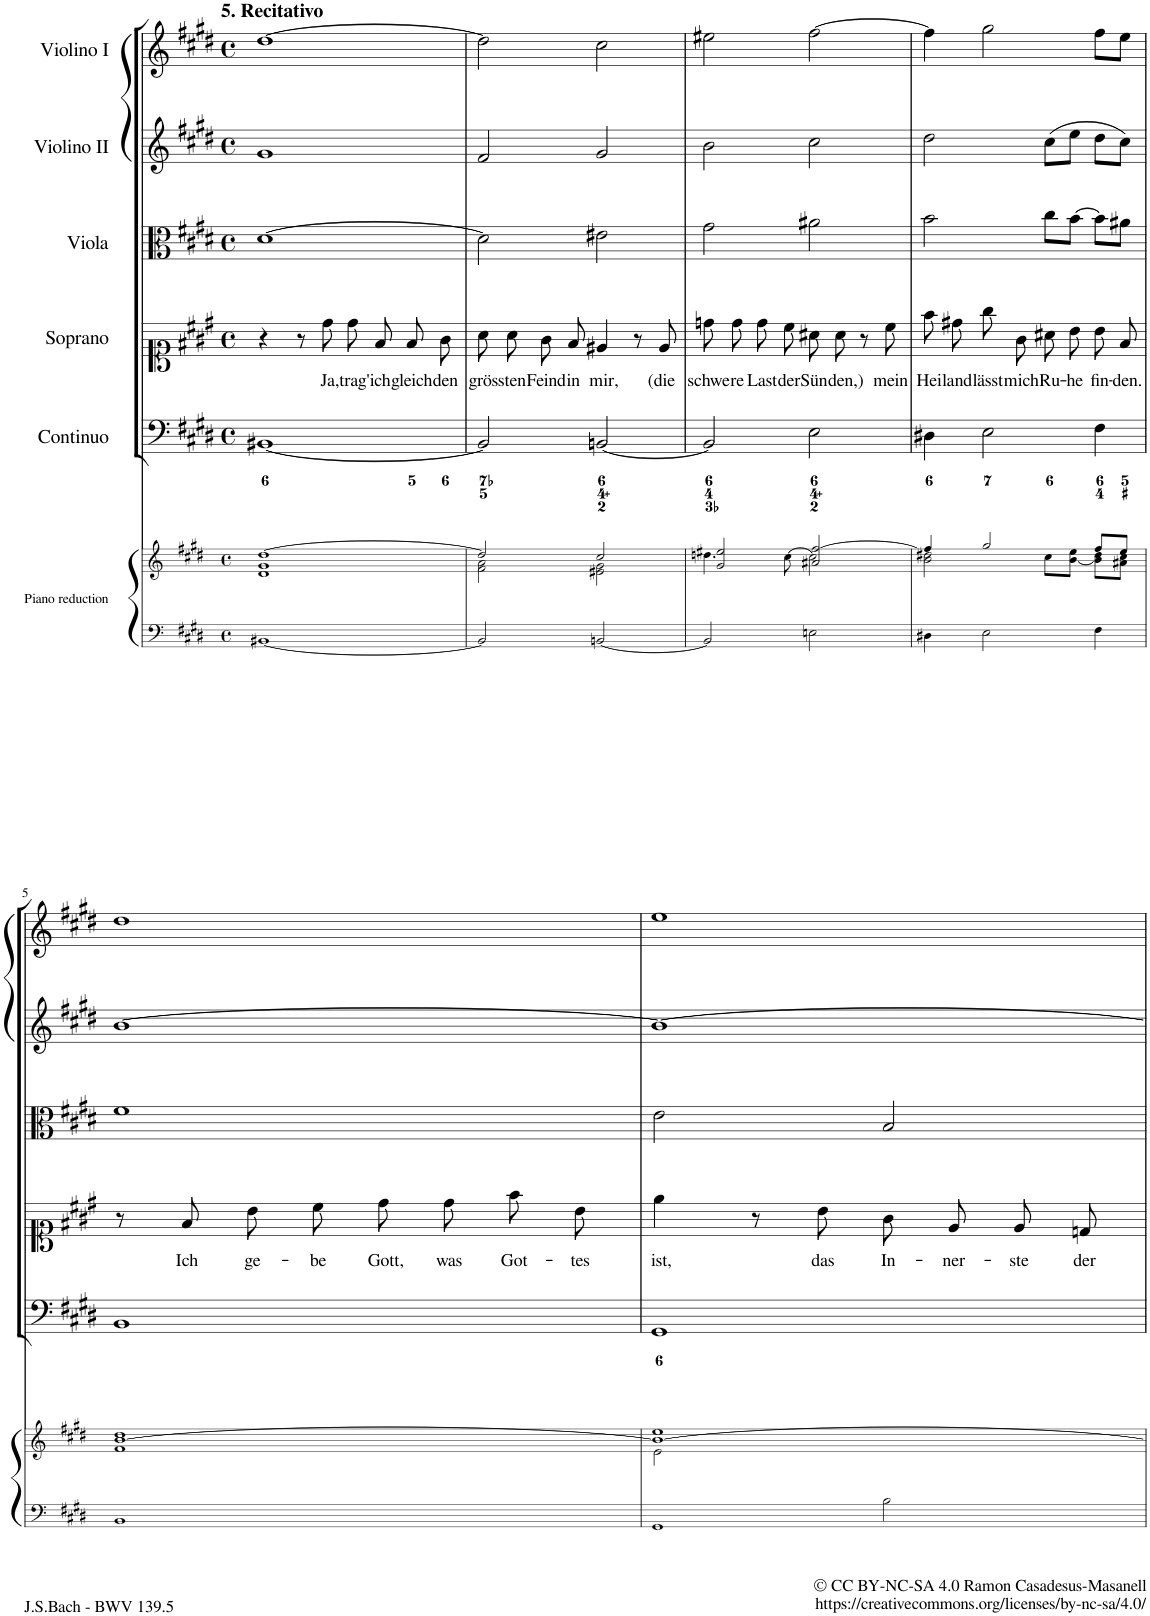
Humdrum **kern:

**kern	**kern	**kern	**kern	**text	**kern	**kern	**kern
*part6	*part6	*part5	*part4	*part4	*part3	*part2	*part1
*staff7	*staff6	*staff5	*staff4	*staff4	*staff3	*staff2	*staff1
*I"Piano reduction	*	*I"Continuo	*I"Soprano	*	*I"Viola	*I"Violino II	*I"Violino I
*I'Pno	*	*	*	*	*I'Vla	*I'Vln	*I'Vln
*stria5	*stria5	*	*	*	*	*	*
*clefF4	*clefG2	*clefF4	*clefC1	*	*clefC3	*clefG2	*clefG2
*k[f#c#g#d#]	*k[f#c#g#d#]	*k[f#c#g#d#]	*k[f#c#g#d#]	*	*k[f#c#g#d#]	*k[f#c#g#d#]	*k[f#c#g#d#]
*M4/4	*M4/4	*M4/4	*M4/4	*	*M4/4	*M4/4	*M4/4
*met(c)	*met(c)	*met(c)	*met(c)	*	*met(c)	*met(c)	*met(c)
=1	=1	=1	=1	=1	=1	=1	=1
*	*^	*	*	*	*	*	*
!	!	!	!	!	!	!	!	!LO:TX:a:B:t=5. Recitativo
[1BB#X	[1dd#	1d# 1g#	[1BB#X	4r	.	[1d#	1g#	[1dd#
.	.	.	.	8r	.	.	.	.
!	!	!	!	!	!LO:LY:b	!	!	!
.	.	.	.	8dd#\	Ja,	.	.	.
!	!	!	!	!	!LO:LY:b	!	!	!
.	.	.	.	8dd#\L	trag'	.	.	.
!	!	!	!	!	!LO:LY:b	!	!	!
.	.	.	.	8f#\J	ich	.	.	.
!	!	!	!	!	!LO:LY:b	!	!	!
.	.	.	.	8f#/L	gleich	.	.	.
!	!	!	!	!	!LO:LY:b	!	!	!
.	.	.	.	8g#/J	den	.	.	.
=2	=2	=2	=2	=2	=2	=2	=2	=2
!	!	!	!	!	!LO:LY:b	!	!	!
2BB#/]	2dd#/]	2f#\ 2a\	2BB#/]	8a\L	grös-	2d#\]	2f#/	2dd#\]
!	!	!	!	!	!LO:LY:b	!	!	!
.	.	.	.	8a\J	-sten	.	.	.
!	!	!	!	!	!LO:LY:b	!	!	!
.	.	.	.	8g#/L	Feind	.	.	.
!	!	!	!	!	!LO:LY:b	!	!	!
.	.	.	.	8f#/J	in	.	.	.
!	!	!	!	!	!LO:LY:b	!	!	!
[2BBn/	2cc#/	2e#X\ 2g#\	[2BBn/	4e#X/	mir,	2e#X\	2g#/	2cc#\
.	.	.	.	8r	.	.	.	.
!	!	!	!	!	!LO:LY:b	!	!	!
.	.	.	.	8e#/	(die	.	.	.
=3	=3	=3	=3	=3	=3	=3	=3	=3
!	!	!	!	!	!LO:LY:b	!	!	!
2BB/]	2g#/ 2ee#X/	4.ddn\	2BB/]	8ddn\L	schwe-	2g#\	2b\	2ee#X\
!	!	!	!	!	!LO:LY:b	!	!	!
.	.	.	.	8dd\J	-re	.	.	.
!	!	!	!	!	!LO:LY:b	!	!	!
.	.	.	.	8dd\L	Last	.	.	.
!	!	!	!	!	!LO:LY:b	!	!	!
.	.	[>8cc#\	.	8cc#\J	der	.	.	.
!	!	!	!	!	!LO:LY:b	!	!	!
2En\	2a#X/ [2ff#/	2cc#\]	2E\	8a#X\L	Sün-	2a#X\	2cc#\	[2ff#\
!	!	!	!	!	!LO:LY:b	!	!	!
.	.	.	.	8a#\J	-den,)	.	.	.
.	.	.	.	8r	.	.	.	.
!	!	!	!	!	!LO:LY:b	!	!	!
.	.	.	.	8cc#\	mein	.	.	.
=4	=4	=4	=4	=4	=4	=4	=4	=4
!	!	!	!	!	!LO:LY:b	!	!	!
4D#X\	4ff#/]	2b\ 2dd#X\	4D#X\	8ff#\L	Hei-	2b\	2dd#\	4ff#\]
!	!	!	!	!	!LO:LY:b	!	!	!
.	.	.	.	8dd#X\J	-land	.	.	.
!	!	!	!	!	!LO:LY:b	!	!	!
2E\	2gg#/	.	2E\	8gg#\L	lässt	.	.	2gg#\
!	!	!	!	!	!LO:LY:b	!	!	!
.	.	.	.	8g#\J	mich	.	.	.
!	!	!	!	!	!LO:LY:b	!	!	!
.	.	8cc#\L	.	8a#X\L	Ru-	8cc#\L	(8cc#\L	.
!	!	!	!	!	!LO:LY:b	!	!	!
.	.	[8b\ 8ee\J	.	8b\J	-he	[8b\J	8ee\J	.
!	!	!	!	!	!LO:LY:b	!	!	!
4F#\	8ff#/L	8b\] 8dd#\L	4F#\	8b\L	fin-	8b\L]	8dd#\L	8ff#\L
!	!	!	!	!	!LO:LY:b	!	!	!
.	8ee/J	8a#X\ 8cc#\J	.	8f#\J	-den.	8a#X\J	8cc#\J)	8ee\J
!!LO:LB:g=z
=5	=5	=5	=5	=5	=5	=5	=5	=5
1BB	[1b 1dd#	1f#	1BB	8r	.	1f#	[1b	1dd#
!	!	!	!	!	!LO:LY:b	!	!	!
.	.	.	.	8f#/	Ich	.	.	.
!	!	!	!	!	!LO:LY:b	!	!	!
.	.	.	.	8b\L	ge-	.	.	.
!	!	!	!	!	!LO:LY:b	!	!	!
.	.	.	.	8cc#\J	-be	.	.	.
!	!	!	!	!	!LO:LY:b	!	!	!
.	.	.	.	8dd#\L	Gott,	.	.	.
!	!	!	!	!	!LO:LY:b	!	!	!
.	.	.	.	8dd#\J	was	.	.	.
!	!	!	!	!	!LO:LY:b	!	!	!
.	.	.	.	8ff#\L	Got-	.	.	.
!	!	!	!	!	!LO:LY:b	!	!	!
.	.	.	.	8b\J	-tes	.	.	.
=6	=6	=6	=6	=6	=6	=6	=6	=6
*^	*	*	*	*	*	*	*	*
!	!	!	!	!	!	!LO:LY:b	!	!	!
2ryy	1GG#	1b_ 1ee	2e\	1GG#	4ee\	ist,	2e\	1b_	1ee
.	.	.	.	.	8r	.	.	.	.
!	!	!	!	!	!	!LO:LY:b	!	!	!
.	.	.	.	.	8b\	das	.	.	.
!	!	!	!	!	!	!LO:LY:b	!	!	!
2B\	.	.	2ryy	.	8g#/L	In-	2B/	.	.
!	!	!	!	!	!	!LO:LY:b	!	!	!
.	.	.	.	.	8e/J	-ner-	.	.	.
!	!	!	!	!	!	!LO:LY:b	!	!	!
.	.	.	.	.	8e/L	-ste	.	.	.
!	!	!	!	!	!	!LO:LY:b	!	!	!
.	.	.	.	.	8dn/J	der	.	.	.
*v	*v	*	*	*	*	*	*	*	*
*	*v	*v	*	*	*	*	*	*
=	=	=	=	=	=	=	=
*-	*-	*-	*-	*-	*-	*-	*-
